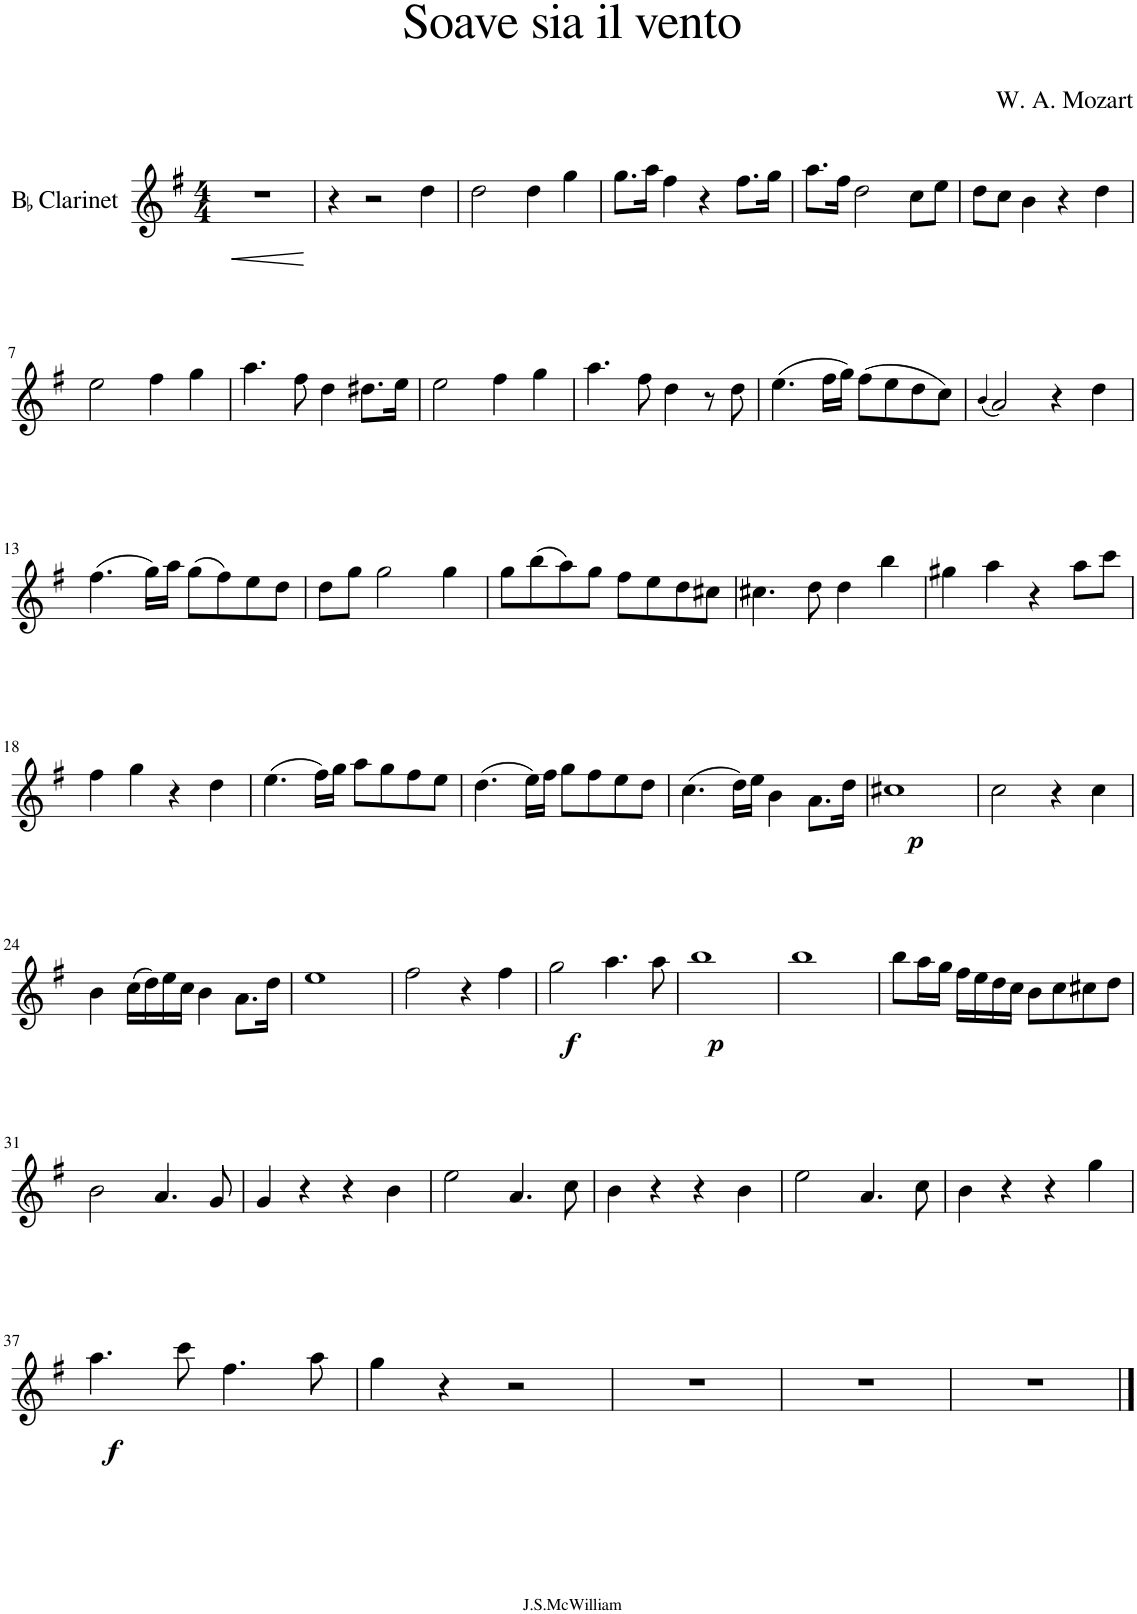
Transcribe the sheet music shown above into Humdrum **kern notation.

**kern	**dynam
*part1	*part1
*staff1	*staff1
*I"BaccidentalFlat Clarinet	*
*I'Cl	*
*clefG2	*
*Trd1c2	*
*k[f#]	*
*M4/4	*
=1	=1
!	!LO:HP:b
1r	<
.	[
=2	=2
4r	.
2r	.
4dd\	.
=3	=3
2dd\	.
4dd\	.
4gg\	.
=4	=4
8.gg\L	.
16aa\Jk	.
4ff#\	.
4r	.
8.ff#\L	.
16gg\Jk	.
=5	=5
8.aa\L	.
16ff#\Jk	.
2dd\	.
8cc\L	.
8ee\J	.
=6	=6
8dd\L	.
8cc\J	.
4b\	.
4r	.
4dd\	.
!!LO:LB:g=z
=7	=7
2ee\	.
4ff#\	.
4gg\	.
=8	=8
4.aa\	.
8ff#\	.
4dd\	.
8.dd#X\L	.
16ee\Jk	.
=9	=9
2ee\	.
4ff#\	.
4gg\	.
=10	=10
4.aa\	.
8ff#\	.
4dd\	.
8r	.
8dd\	.
=11	=11
(4.ee\	.
16ff#\LL	.
16gg\JJ)	.
(8ff#\L	.
8ee\	.
8dd\	.
8cc\J)	.
=12	=12
(4qb/	.
2a/)	.
4r	.
4dd\	.
!!LO:LB:g=z
=13	=13
(4.ff#\	.
16gg\LL)	.
16aa\JJ	.
(8gg\L	.
8ff#\)	.
8ee\	.
8dd\J	.
=14	=14
8dd\L	.
8gg\J	.
2gg\	.
4gg\	.
=15	=15
8gg\L	.
(8bb\	.
8aa\)	.
8gg\J	.
8ff#\L	.
8ee\	.
8dd\	.
8cc#X\J	.
=16	=16
4.cc#X\	.
8dd\	.
4dd\	.
4bb\	.
=17	=17
4gg#X\	.
4aa\	.
4r	.
8aa\L	.
8ccc\J	.
!!LO:LB:g=z
=18	=18
4ff#\	.
4gg\	.
4r	.
4dd\	.
=19	=19
(4.ee\	.
16ff#\LL)	.
16gg\JJ	.
8aa\L	.
8gg\	.
8ff#\	.
8ee\J	.
=20	=20
(4.dd\	.
16ee\LL)	.
16ff#\JJ	.
8gg\L	.
8ff#\	.
8ee\	.
8dd\J	.
=21	=21
(4.cc\	.
16dd\LL)	.
16ee\JJ	.
4b\	.
8.a\L	.
16dd\Jk	.
=22	=22
!	!LO:DY:b
1cc#X	p
=23	=23
2cc\	.
4r	.
4cc\	.
!!LO:LB:g=z
=24	=24
4b\	.
(16cc\LL	.
16dd\)	.
16ee\	.
16cc\JJ	.
4b\	.
8.a\L	.
16dd\Jk	.
=25	=25
1ee	.
=26	=26
2ff#\	.
4r	.
4ff#\	.
=27	=27
!	!LO:DY:b
2gg\	f
4.aa\	.
8aa\	.
=28	=28
!	!LO:DY:b
1bb	p
=29	=29
1bb	.
=30	=30
8bb\L	.
16aa\L	.
16gg\JJ	.
16ff#\LL	.
16ee\	.
16dd\	.
16cc\JJ	.
8b\L	.
8cc\	.
8cc#X\	.
8dd\J	.
!!LO:LB:g=z
=31	=31
2b\	.
4.a/	.
8g/	.
=32	=32
4g/	.
4r	.
4r	.
4b\	.
=33	=33
2ee\	.
4.a/	.
8cc\	.
=34	=34
4b\	.
4r	.
4r	.
4b\	.
=35	=35
2ee\	.
4.a/	.
8cc\	.
=36	=36
4b\	.
4r	.
4r	.
4gg\	.
!!LO:LB:g=z
=37	=37
!	!LO:DY:b
4.aa\	f
8ccc\	.
4.ff#\	.
8aa\	.
=38	=38
4gg\	.
4r	.
2r	.
=39	=39
1r	.
=40	=40
1r	.
=41	=41
1r	.
==	==
*-	*-
